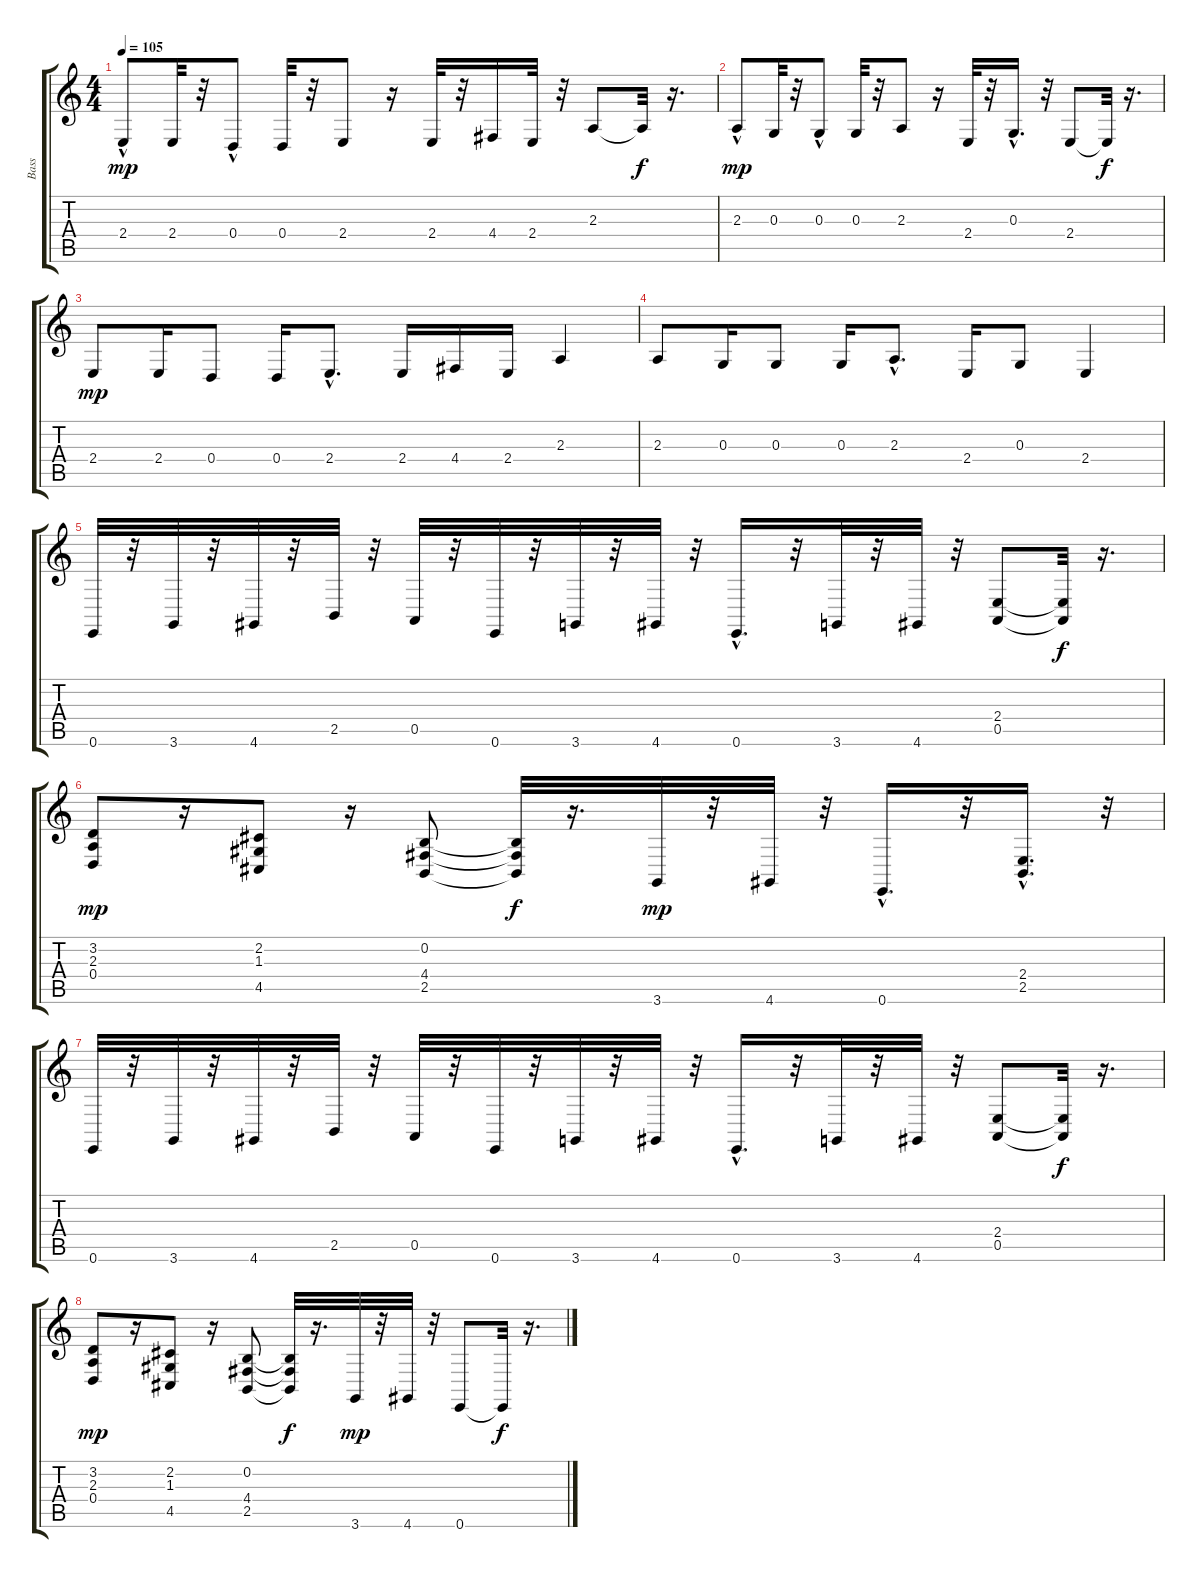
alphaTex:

\track ("Bass" "Bass") {instrument electricgrandpiano}
\staff {score tabs}
\tuning (E4 B3 G3 D3 A2 E2) {hide}
\ts (4 4)
\tempo 105
\clef g2
\ks c
2.4{hac}.8{dy mp} 2.4.32 r.32 0.4{hac}.8 0.4.32 r.32 2.4.8 r.16 2.4.32 r.32 4.4.16 2.4.32 r.32 2.3.8 2.3{t}.32{dy f} r.16{d} |
2.3{hac}.8{dy mp} 0.3.32 r.32 0.3{hac}.8 0.3.32 r.32 2.3.8 r.16 2.4.32 r.32 0.3{hac}.16{d} r.32 2.4.8 2.4{t}.32{dy f} r.16{d} |
2.4.8{dy mp} 2.4.16 0.4.8 0.4.16 2.4{hac}.8{d} 2.4.16 4.4.16 2.4.16 2.3.4 |
2.3.8 0.3.16 0.3.8 0.3.16 2.3{hac}.8{d} 2.4.16 0.3.8 2.4.4 |
0.6.32 r.32 3.6.32 r.32 4.6.32 r.32 2.5.32 r.32 0.5.32 r.32 0.6.32 r.32 3.6.32 r.32 4.6.32 r.32 0.6{hac}.16{d} r.32 3.6.32 r.32 4.6.32 r.32 (2.4 0.5).8 (2.4{t} 0.5{t}).32{dy f} r.16{d} |
(3.2 2.3 0.4).8{dy mp} r.16 (2.2 1.3 4.5).8 r.16 (0.2 4.4 2.5).8 (0.2{t} 4.4{t} 2.5{t}).32{dy f} r.16{d} 3.6.32{dy mp} r.32 4.6.32 r.32 0.6{hac}.16{d} r.32 (2.4{hac} 2.5{hac}).16{d} r.32 |
0.6.32 r.32 3.6.32 r.32 4.6.32 r.32 2.5.32 r.32 0.5.32 r.32 0.6.32 r.32 3.6.32 r.32 4.6.32 r.32 0.6{hac}.16{d} r.32 3.6.32 r.32 4.6.32 r.32 (2.4 0.5).8 (2.4{t} 0.5{t}).32{dy f} r.16{d} |
(3.2 2.3 0.4).8{dy mp} r.16 (2.2 1.3 4.5).8 r.16 (0.2 4.4 2.5).8 (0.2{t} 4.4{t} 2.5{t}).32{dy f} r.16{d} 3.6.32{dy mp} r.32 4.6.32 r.32 0.6.8 0.6{t}.32{dy f} r.16{d}
